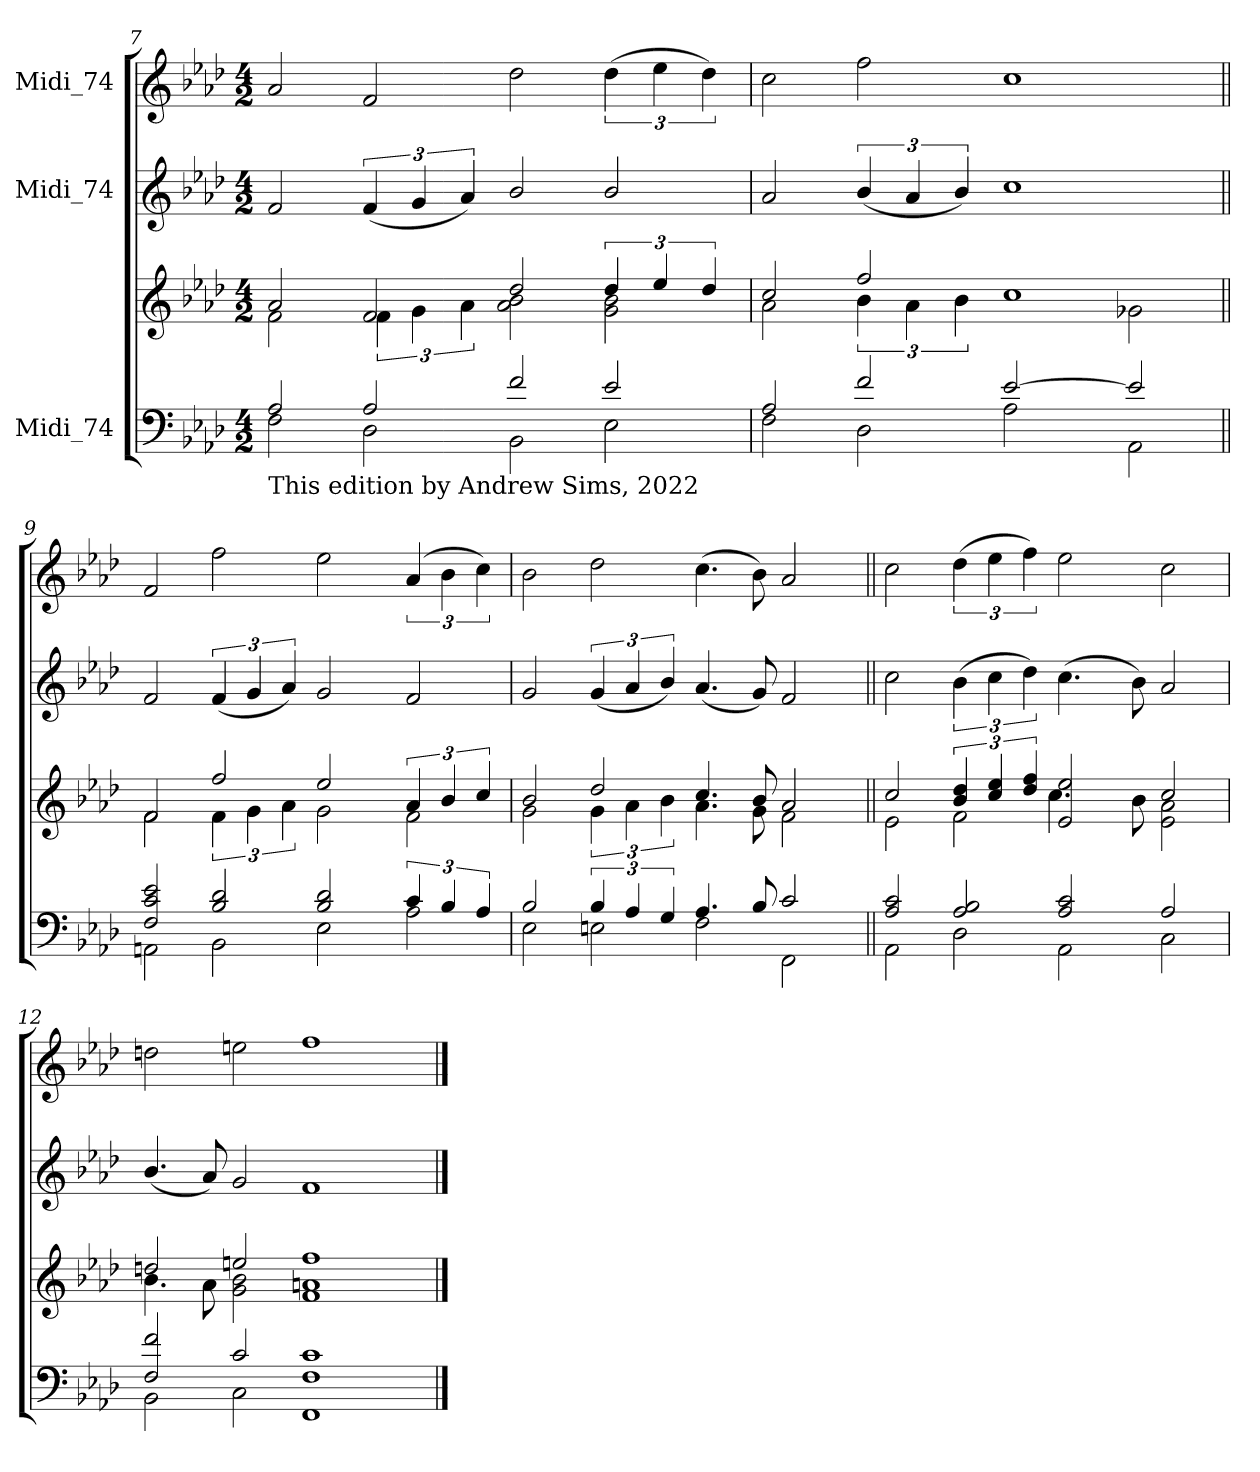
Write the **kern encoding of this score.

**kern	**kern	**kern	**kern
*part3	*part3	*part2	*part1
*staff4	*staff3	*staff2	*staff1
*I"Midi_74	*	*I"Midi_74	*I"Midi_74
!!LO:LB:g=z
*clefF4	*clefG2	*clefG2	*clefG2
*k[b-e-a-d-]	*k[b-e-a-d-]	*k[b-e-a-d-]	*k[b-e-a-d-]
*A-:	*A-:	*A-:	*A-:
*M4/2	*M4/2	*M4/2	*M4/2
=7	=7	=7	=7
*^	*^	*	*
*	*^	*	*^	*	*
!LO:TX:b:t=This edition by Andrew Sims, 2022	!	!	!	!	!	!	!
2A-/	0ryy	2F\	2a-/	0ryy	2f\	2f	2a-
2A-/	.	2D-\	2f/	.	6f\	(<6f	2f
.	.	.	.	.	6g\	6g	.
.	.	.	.	.	6a-\	6a-)	.
2f/	.	2BB-\	2dd-/	.	2a-\ 2b-\	2b-/	2dd-
2e-/	.	2E-\	6dd-/	.	2g\ 2b-\	2b-/	(>6dd-
.	.	.	6ee-/	.	.	.	6ee-
.	.	.	6dd-/	.	.	.	6dd-)
=8	=8	=8	=8	=8	=8	=8	=8
2A-/	1ryy	2F\	2cc/	0ryy	2a-\	2a-	2cc
2f/	.	2D-\	2ff/	.	6b-\	(<6b-/	2ff
.	.	.	.	.	6a-\	6a-/	.
.	.	.	.	.	6b-\	6b-/)	.
[2e-/	4ryy	2A-\	1cc/	.	2ryy	1cc	1cc
.	2.ryy	.	.	.	.	.	.
2e-/]	.	2AA-\	.	.	2g-X\	.	.
=9||	=9||	=9||	=9||	=9||	=9||	=9||	=9||
2F/ 2c/ 2e-/	1ryy	2AAn\	2f/	0ryy	2f\	2f	2f
2B-/ 2d-/	.	2BB-\	2ff/	.	6f\	(<6f	2ff
.	.	.	.	.	6g\	6g	.
.	.	.	.	.	6a-\	6a-)	.
2B-/ 2d-/	4ryy	2E-\	2ee-/	.	2g\	2g	2ee-
.	2.ryy	.	.	.	.	.	.
6c/	.	2A-\	6a-/	.	2f\	2f	(>6a-
6B-/	.	.	6b-/	.	.	.	6b-
6A-/	.	.	6cc/	.	.	.	6cc)
!!LO:LB:g=z
=10	=10	=10	=10	=10	=10	=10	=10
2B-/	1ryy	2E-\	2b-/	1ryy	2g\	2g	2b-
6B-/	.	2En\	2dd-/	.	6g\	(<6g	2dd-
6A-/	.	.	.	.	6a-\	6a-	.
6G/	.	.	.	.	6b-\	6b-/)	.
4.A-/	4.ryy	2F\	4.cc/	4.ryy	4.a-\	(<4.a-	(>4.cc
8B-/	2ryy	.	8b-/	2ryy	8g\	8g)	8b-)
2c/	.	2FF\	2a-/	.	2f\	2f	2a-
.	8ryy	.	.	8ryy	.	.	.
=11||	=11||	=11||	=11||	=11||	=11||	=11||	=11||
2A-/ 2c/	1ryy	2AA-\	2cc/	1ryy	2e-\	2cc	2cc
2A-/ 2B-/	.	2D-\	6b-/ 6dd-/	.	2f\	(>6b-	(>6dd-
.	.	.	6cc/ 6ee-/	.	.	6cc	6ee-
.	.	.	6dd-/ 6ff/	.	.	6dd-)	6ff)
2A-/ 2c/	4ryy	2AA-\	2e-/ 2ee-/	4ryy	4.cc\	(>4.cc	2ee-
.	2.ryy	.	.	2.ryy	.	.	.
.	.	.	.	.	8b-\	8b-)	.
2A-/	.	2C\	2cc/	.	2e-\ 2a-\	2a-	2cc
=12	=12	=12	=12	=12	=12	=12	=12
2F/ 2f/	1ryy	2BB-\	2ddn/	1ryy	4.b-\	(<4.b-/	2ddn
.	.	.	.	.	8a-\	8a-)	.
2c/	.	2C\	2een/	.	2g\ 2b-\	2g	2een
1F/ 1c/	4ryy	1FF\	1ff/	4ryy	1f\ 1an\	1f	1ff
.	2.ryy	.	.	2.ryy	.	.	.
*v	*v	*v	*	*	*	*	*
*	*v	*v	*v	*	*
==	==	==	==
*-	*-	*-	*-
